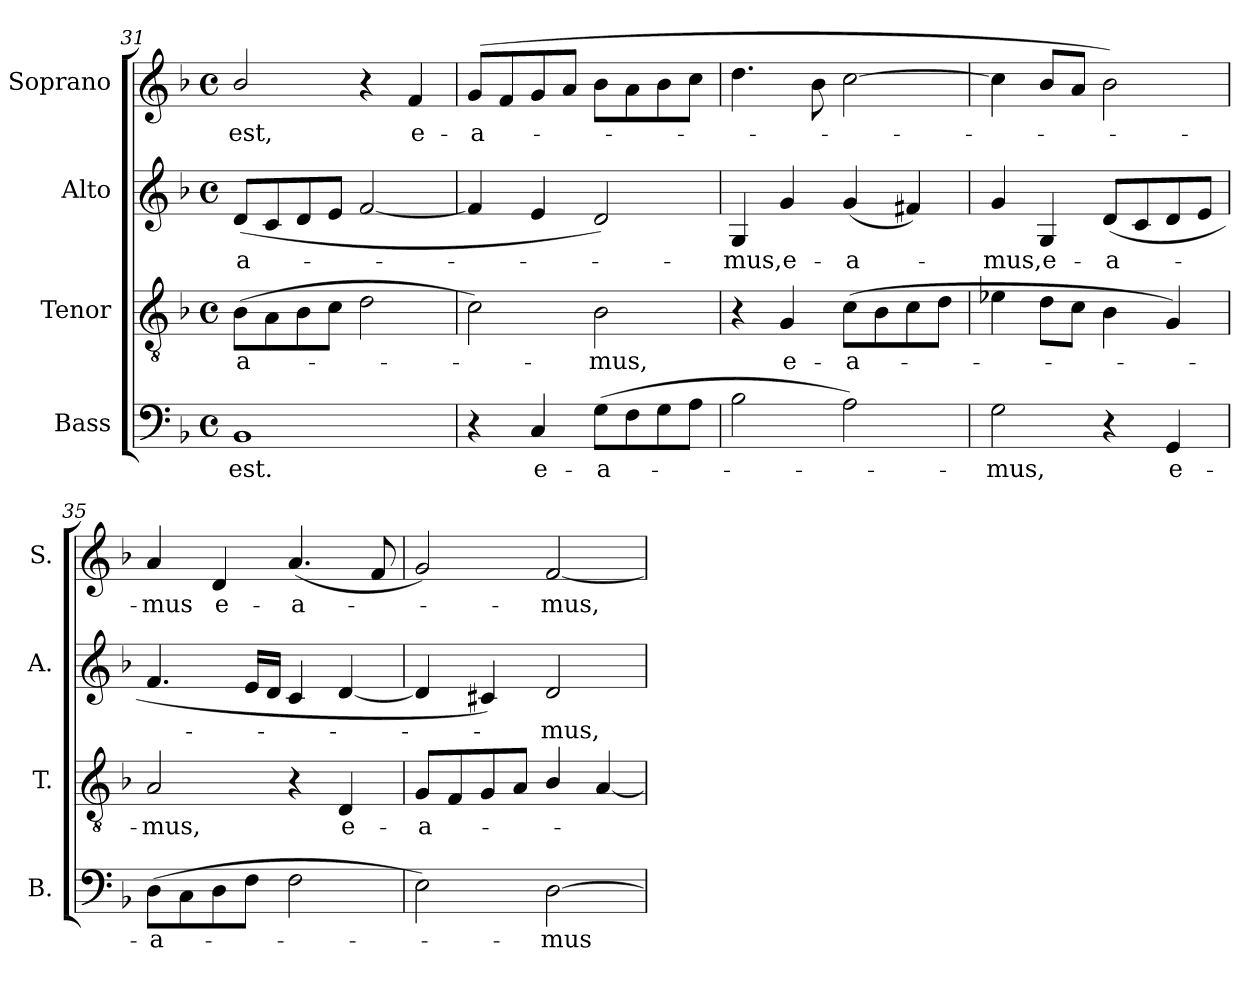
**kern	**text	**kern	**text	**kern	**text	**kern	**text
*part4	*part4	*part3	*part3	*part2	*part2	*part1	*part1
*staff4	*staff4	*staff3	*staff3	*staff2	*staff2	*staff1	*staff1
*I"Bass	*	*I"Tenor	*	*I"Alto	*	*I"Soprano	*
*I'B.	*	*I'T.	*	*I'A.	*	*I'S.	*
*clefF4	*	*clefGv2	*	*clefG2	*	*clefG2	*
*	*	*ITrd7c12	*	*	*	*	*
*k[b-]	*	*k[b-]	*	*k[b-]	*	*k[b-]	*
*F:	*	*F:	*	*F:	*	*F:	*
*M4/4	*	*M4/4	*	*M4/4	*	*M4/4	*
*met(c)	*	*met(c)	*	*met(c)	*	*met(c)	*
=31	=31	=31	=31	=31	=31	=31	=31
!	!LO:LY:b:color=#000000	!	!	!	!	!	!
!	!	!	!LO:LY:b:color=#000000	!	!	!	!
!	!	!	!	!	!LO:LY:b:color=#000000	!	!
!	!	!	!	!	!	!	!LO:LY:b:color=#000000
1BB-i	est.	(8BB-i\L	-a-	(8di/L	-a-	2b-i/	est,
.	.	8AAi\	.	8ci/	.	.	.
.	.	8BB-i\	.	8di/	.	.	.
.	.	8Ci\J	.	8ei/J	.	.	.
.	.	2Di\	.	[2fi/	.	4r	.
!	!	!	!	!	!	!	!LO:LY:b:color=#000000
.	.	.	.	.	.	4fi/	e-
=32	=32	=32	=32	=32	=32	=32	=32
!	!	!	!	!	!	!	!LO:LY:b:color=#000000
4r	.	2Ci\)	.	4fi/]	.	(8gi/L	-a-
.	.	.	.	.	.	8fi/	.
!	!LO:LY:b:color=#000000	!	!	!	!	!	!
4Ci/	e-	.	.	4ei/	.	8gi/	.
.	.	.	.	.	.	8ai/J	.
!	!LO:LY:b:color=#000000	!	!	!	!	!	!
!	!	!	!LO:LY:b:color=#000000	!	!	!	!
(8Gi\L	-a-	2BB-i\	-mus,	2di/)	.	8b-i\L	.
8Fi\	.	.	.	.	.	8ai\	.
8Gi\	.	.	.	.	.	8b-i\	.
8Ai\J	.	.	.	.	.	8cci\J	.
=33	=33	=33	=33	=33	=33	=33	=33
!	!	!	!	!	!LO:LY:b:color=#000000	!	!
2B-i\	.	4r	.	4Gi/	-mus,	4.ddi\	.
!	!	!	!LO:LY:b:color=#000000	!	!	!	!
!	!	!	!	!	!LO:LY:b:color=#000000	!	!
.	.	4GGi/	e-	4gi/	e-	.	.
.	.	.	.	.	.	8b-i\	.
!	!	!	!LO:LY:b:color=#000000	!	!	!	!
!	!	!	!	!	!LO:LY:b:color=#000000	!	!
2Ai\)	.	(8Ci\L	-a-	(4gi/	-a-	[2cci\	.
.	.	8BB-i\	.	.	.	.	.
.	.	8Ci\	.	4f#Xi/)	.	.	.
.	.	8Di\J	.	.	.	.	.
=34	=34	=34	=34	=34	=34	=34	=34
!	!LO:LY:b:color=#000000	!	!	!	!	!	!
!	!	!	!	!	!LO:LY:b:color=#000000	!	!
2Gi\	-mus,	4E-Xi\	.	4gi/	-mus,	4cci\]	.
!	!	!	!	!	!LO:LY:b:color=#000000	!	!
.	.	8Di\L	.	4Gi/	e-	8b-i/L	.
.	.	8Ci\J	.	.	.	8ai/J	.
!	!	!	!	!	!LO:LY:b:color=#000000	!	!
4r	.	4BB-i\	.	(8di/L	-a-	2b-i\)	.
.	.	.	.	8ci/	.	.	.
!	!LO:LY:b:color=#000000	!	!	!	!	!	!
4GGi/	e-	4GGi/)	.	8di/	.	.	.
.	.	.	.	8ei/J	.	.	.
!!LO:PB:g=z
=35	=35	=35	=35	=35	=35	=35	=35
!	!LO:LY:b:color=#000000	!	!	!	!	!	!
!	!	!	!LO:LY:b:color=#000000	!	!	!	!
!	!	!	!	!	!	!	!LO:LY:b:color=#000000
(8Di\L	-a-	2AAi/	-mus,	4.fi/	.	4ai/	-mus
8Ci\	.	.	.	.	.	.	.
!	!	!	!	!	!	!	!LO:LY:b:color=#000000
8Di\	.	.	.	.	.	4di/	e-
8Fi\J	.	.	.	16ei/LL	.	.	.
.	.	.	.	16di/JJ	.	.	.
!	!	!	!	!	!	!	!LO:LY:b:color=#000000
2Fi\	.	4r	.	4ci/	.	(4.ai/	-a-
!	!	!	!LO:LY:b:color=#000000	!	!	!	!
.	.	4DDi/	e-	[4di/	.	.	.
.	.	.	.	.	.	8fi/	.
=36	=36	=36	=36	=36	=36	=36	=36
!	!	!	!LO:LY:b:color=#000000	!	!	!	!
2Ei\)	.	8GGi/L	-a-	4di/]	.	2gi/)	.
.	.	8FFi/	.	.	.	.	.
.	.	8GGi/	.	4c#Xi/)	.	.	.
.	.	8AAi/J	.	.	.	.	.
!	!LO:LY:b:color=#000000	!	!	!	!	!	!
!	!	!	!	!	!LO:LY:b:color=#000000	!	!
!	!	!	!	!	!	!	!LO:LY:b:color=#000000
[2Di\	-mus	4BB-i/	.	2di/	-mus,	[2fi/	-mus,
.	.	[4AAi/	.	.	.	.	.
=	=	=	=	=	=	=	=
*-	*-	*-	*-	*-	*-	*-	*-
